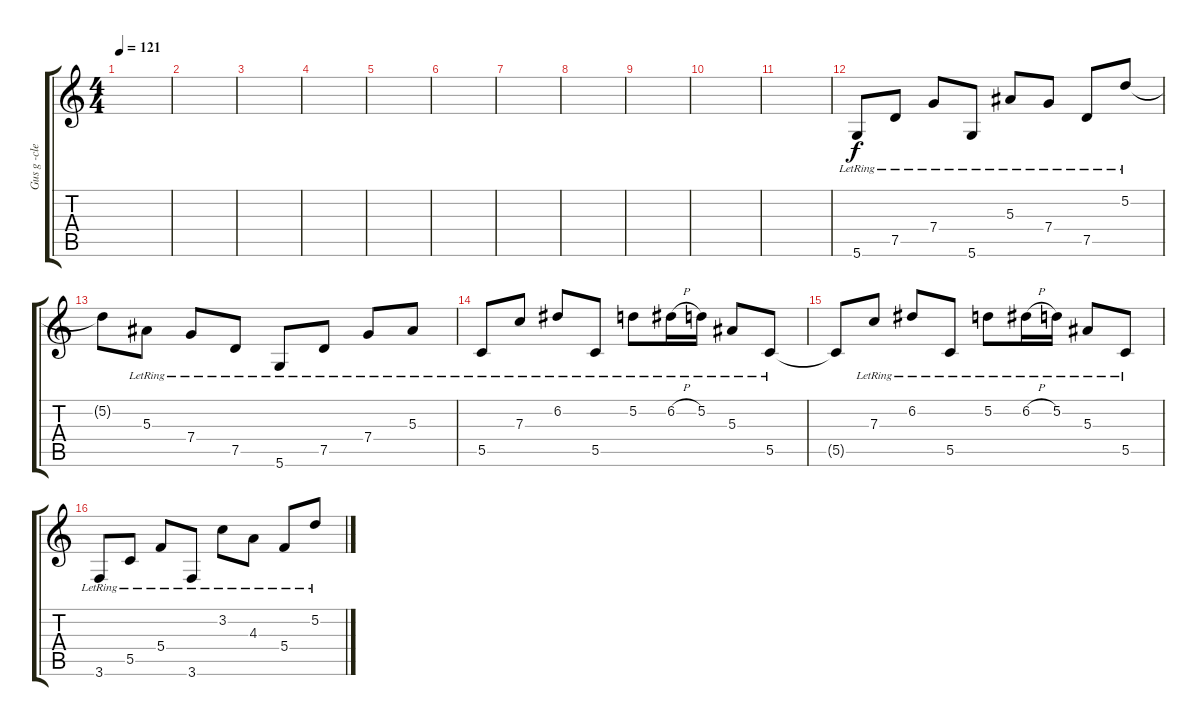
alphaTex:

\track ("Gus g -clean" "Gus g -cle") {instrument electricguitarclean}
\staff {score tabs}
\tuning (D4 A3 F3 C3 G2 D2) {hide}
\ts (4 4)
\tempo 121
\clef g2
\ks c
|
|
|
|
|
|
|
|
|
|
|
5.6{lr}.8 7.5{lr}.8 7.4{lr}.8 5.6{lr}.8 5.3{lr}.8 7.4{lr}.8 7.5{lr}.8 5.2{lr}.8 |
5.2{t}.8 5.3{lr}.8 7.4{lr}.8 7.5{lr}.8 5.6{lr}.8 7.5{lr}.8 7.4{lr}.8 5.3{lr}.8 |
5.5{lr}.8 7.3{lr}.8 6.2{lr}.8 5.5{lr}.8 5.2{lr}.8 6.2{h lr}.16 5.2{lr}.16 5.3{lr}.8 5.5{lr}.8 |
5.5{t}.8 7.3{lr}.8 6.2{lr}.8 5.5{lr}.8 5.2{lr}.8 6.2{h lr}.16 5.2{lr}.16 5.3{lr}.8 5.5{lr}.8 |
3.6{lr}.8 5.5{lr}.8 5.4{lr}.8 3.6{lr}.8 3.2{lr}.8 4.3{lr}.8 5.4{lr}.8 5.2{lr}.8
